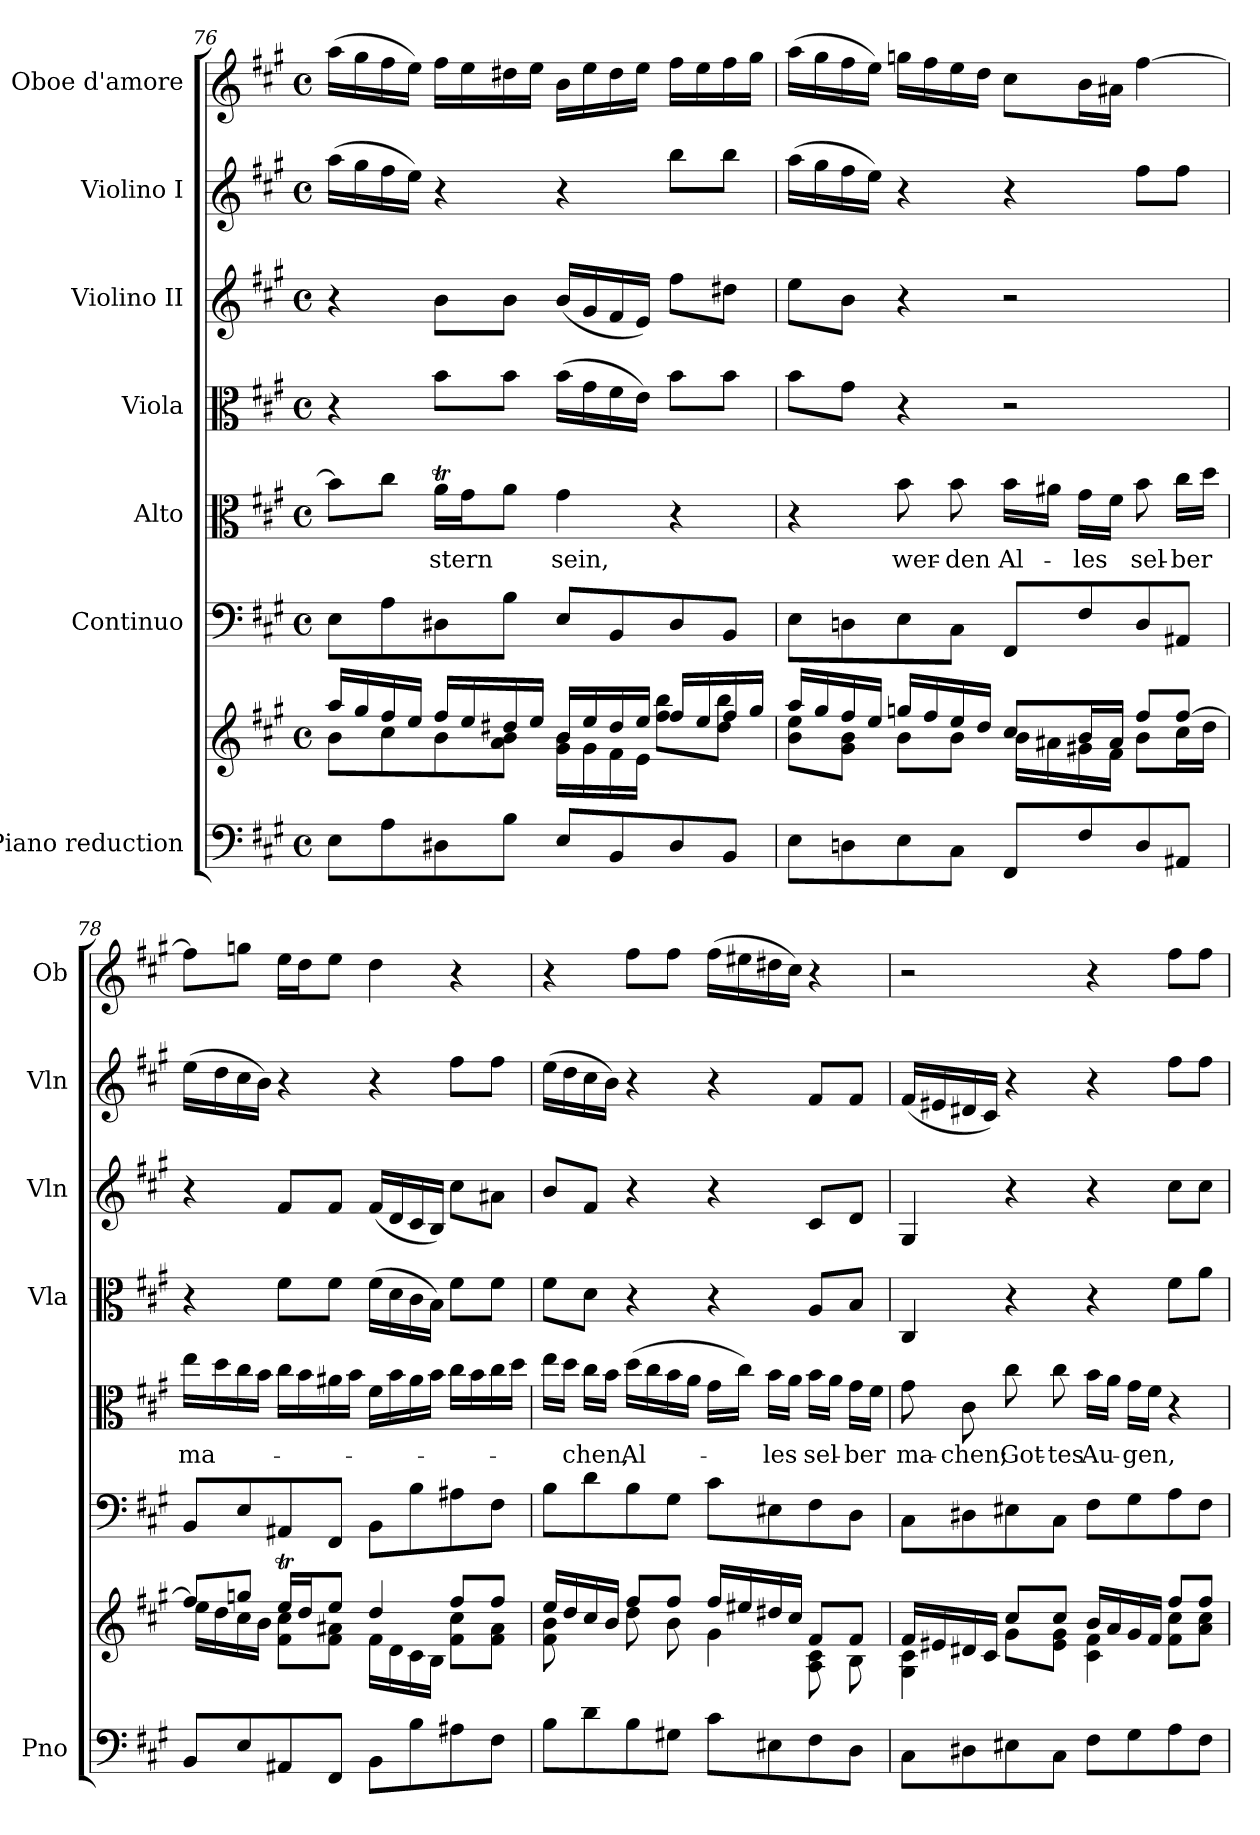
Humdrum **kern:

**kern	**kern	**kern	**kern	**text	**kern	**kern	**kern	**kern
*part7	*part7	*part6	*part5	*part5	*part4	*part3	*part2	*part1
*staff8	*staff7	*staff6	*staff5	*staff5	*staff4	*staff3	*staff2	*staff1
*I"Piano reduction	*	*I"Continuo	*I"Alto	*	*I"Viola	*I"Violino II	*I"Violino I	*I"Oboe d'amore
*I'Pno	*	*	*	*	*I'Vla	*I'Vln	*I'Vln	*I'Ob
!!LO:LB:g=z
*clefF4	*clefG2	*clefF4	*clefC3	*	*clefC3	*clefG2	*clefG2	*clefG2
*k[f#c#g#]	*k[f#c#g#]	*k[f#c#g#]	*k[f#c#g#]	*	*k[f#c#g#]	*k[f#c#g#]	*k[f#c#g#]	*k[f#c#g#]
*M4/4	*M4/4	*M4/4	*M4/4	*	*M4/4	*M4/4	*M4/4	*M4/4
*met(c)	*met(c)	*met(c)	*met(c)	*	*met(c)	*met(c)	*met(c)	*met(c)
=76	=76	=76	=76	=76	=76	=76	=76	=76
*	*^	*	*	*	*	*	*	*
8E\L	16aa/LL	8b\L	8E\L	8b\L]	.	4r	4r	(16aa\LL	(16aa\LL
.	16gg#/	.	.	.	.	.	.	16gg#\	16gg#\
8A\	16ff#/	8cc#\	8A\	8cc#\J	.	.	.	16ff#\	16ff#\
.	16ee/JJ	.	.	.	.	.	.	16ee\JJ)	16ee\JJ)
!	!	!	!	!	!LO:LY:b	!	!	!	!
8D#X\	16ff#/LL	8b\	8D#X\	16aT\LL	-stern	8b\L	8b\L	4r	16ff#\LL
.	16ee/	.	.	16g#\J	.	.	.	.	16ee\
8B\J	16dd#X/	8a\ 8b\J	8B\J	8a\J	.	8b\J	8b\J	.	16dd#X\
.	16ee/JJ	.	.	.	.	.	.	.	16ee\JJ
!	!	!	!	!	!LO:LY:b	!	!	!	!
8E/L	16b/LL	16g#\ 16b\LL	8E/L	4g#\	sein,	(16b\LL	(16b/LL	4r	16b\LL
.	16ee/	16g#\	.	.	.	16g#\	16g#/	.	16ee\
8BB/	16dd#/	16f#\	8BB/	.	.	16f#\	16f#/	.	16dd#\
.	16ee/JJ	16e\JJ	.	.	.	16e\JJ)	16e/JJ)	.	16ee\JJ
8D#/	16ff#/LL	8ff#\ 8bb\L	8D#/	4r	.	8b\L	8ff#\L	8bb\L	16ff#\LL
.	16ee/	.	.	.	.	.	.	.	16ee\
8BB/J	16ff#/	8dd#\ 8bb\J	8BB/J	.	.	8b\J	8dd#X\J	8bb\J	16ff#\
.	16gg#/JJ	.	.	.	.	.	.	.	16gg#\JJ
=77	=77	=77	=77	=77	=77	=77	=77	=77	=77
8E\L	16aa/LL	8b\ 8ee\L	8E\L	4r	.	8b\L	8ee\L	(16aa\LL	(16aa\LL
.	16gg#/	.	.	.	.	.	.	16gg#\	16gg#\
8Dn\	16ff#/	8g#\ 8b\J	8Dn\	.	.	8g#\J	8b\J	16ff#\	16ff#\
.	16ee/JJ	.	.	.	.	.	.	16ee\JJ)	16ee\JJ)
!	!	!	!	!	!LO:LY:b	!	!	!	!
8E\	16ggn/LL	8b\L	8E\	8b\	wer-	4r	4r	4r	16ggn\LL
.	16ff#/	.	.	.	.	.	.	.	16ff#\
!	!	!	!	!	!LO:LY:b	!	!	!	!
8C#\J	16ee/	8b\J	8C#\J	8b\	-den	.	.	.	16ee\
.	16dd/JJ	.	.	.	.	.	.	.	16dd\JJ
!	!	!	!	!	!LO:LY:b	!	!	!	!
8FF#/L	8cc#/L	16b\LL	8FF#/L	16b\LL	Al-	2r	2r	4r	8cc#\L
.	.	16a#X\	.	16a#X\JJ	.	.	.	.	.
!	!	!	!	!	!LO:LY:b	!	!	!	!
8F#/	16b/L	16g#X\	8F#/	16g#\LL	-les	.	.	.	16b\L
.	16a#/JJ	16f#\JJ	.	16f#\JJ	.	.	.	.	16a#X\JJ
!	!	!	!	!	!LO:LY:b	!	!	!	!
8D/	8ff#/L	8b\L	8D/	8b\	sel-	.	.	8ff#\L	[4ff#\
!	!	!	!	!	!LO:LY:b	!	!	!	!
8AA#X/J	[8ff#/J	16cc#\L	8AA#X/J	16cc#\LL	-ber	.	.	8ff#\J	.
.	.	16dd\JJ	.	16dd\JJ	.	.	.	.	.
=78	=78	=78	=78	=78	=78	=78	=78	=78	=78
!	!	!	!	!	!LO:LY:b	!	!	!	!
8BB/L	8ff#/L]	16ee\LL	8BB/L	16ee\LL	ma-	4r	4r	(16ee\LL	8ff#\L]
.	.	16dd\	.	16dd\	.	.	.	16dd\	.
8E/	8ggn/J	16cc#\	8E/	16cc#\	.	.	.	16cc#\	8ggn\J
.	.	16b\JJ	.	16b\JJ	.	.	.	16b\JJ)	.
8AA#X/	16eeT/LL	8f#\ 8cc#\L	8AA#X/	16cc#\LL	.	8f#\L	8f#/L	4r	16ee\LL
.	16dd/J	.	.	16b\	.	.	.	.	16dd\J
8FF#/J	8ee/J	8f#\ 8a#X\J	8FF#/J	16a#X\	.	8f#\J	8f#/J	.	8ee\J
.	.	.	.	16b\JJ	.	.	.	.	.
8BB\L	4dd/	16f#\LL	8BB\L	16f#\LL	.	(16f#\LL	(16f#/LL	4r	4dd\
.	.	16d\	.	16b\	.	16d\	16d/	.	.
8B\	.	16c#\	8B\	16a#\	.	16c#\	16c#/	.	.
.	.	16B\JJ	.	16b\JJ	.	16B\JJ)	16B/JJ)	.	.
8A#X\	8ff#/L	8f#\ 8cc#\L	8A#X\	16cc#\LL	.	8f#\L	8cc#\L	8ff#\L	4r
.	.	.	.	16b\	.	.	.	.	.
8F#\J	8ff#/J	8f#\ 8a#\J	8F#\J	16cc#\	.	8f#\J	8a#X\J	8ff#\J	.
.	.	.	.	16dd\JJ	.	.	.	.	.
!!LO:PB:g=z
=79	=79	=79	=79	=79	=79	=79	=79	=79	=79
*^	*	*	*	*	*	*	*	*	*
8ryy	8B\L	16ee/LL	8f#\ 8b\L	8B\L	16ee\LL	.	8f#\L	8b/L	(16ee\LL	4r
.	.	16dd/	.	.	16dd\JJ	.	.	.	16dd\	.
!	!	!	!	!	!	!LO:LY:b	!	!	!	!
8f#/J	8d\	16cc#/	8ryy	8d\	16cc#\LL	-chen,	8d\J	8f#/J	16cc#\	.
.	.	16b/JJ	.	.	16b\JJ	.	.	.	16b\JJ)	.
!	!	!	!	!	!	!LO:LY:b	!	!	!	!
2.ryy	8B\	8ff#/L	8dd\L	8B\	(16dd\LL	Al-	4r	4r	4r	8ff#\L
.	.	.	.	.	16cc#\	.	.	.	.	.
.	8G#X\J	8ff#/J	8b\J	8G#\J	16b\	.	.	.	.	8ff#\J
.	.	.	.	.	16a\JJ	.	.	.	.	.
.	8c#\L	16ff#/LL	4g#\	8c#\L	16g#\LL	.	4r	4r	4r	(16ff#\LL
.	.	16ee#X/	.	.	16cc#\JJ)	.	.	.	.	16ee#X\
!	!	!	!	!	!	!LO:LY:b	!	!	!	!
.	8E#X\	16dd#X/	.	8E#X\	16b\LL	-les	.	.	.	16dd#X\
.	.	16cc#/JJ	.	.	16a\JJ	.	.	.	.	16cc#\JJ)
!	!	!	!	!	!	!LO:LY:b	!	!	!	!
.	8F#\	8f#/L	8A\ 8c#\L	8F#\	16b\LL	sel-	8A/L	8c#/L	8f#/L	4r
.	.	.	.	.	16a\JJ	.	.	.	.	.
!	!	!	!	!	!	!LO:LY:b	!	!	!	!
.	8D\J	8f#/J	8B\J	8D\J	16g#\LL	-ber	8B/J	8d/J	8f#/J	.
.	.	.	.	.	16f#\JJ	.	.	.	.	.
*v	*v	*	*	*	*	*	*	*	*	*
=80	=80	=80	=80	=80	=80	=80	=80	=80	=80
!	!	!	!	!	!LO:LY:b	!	!	!	!
8C#\L	16f#/LL	4G#\ 4c#\	8C#\L	8g#\	ma-	4C#/	4G#/	(16f#/LL	2r
.	16e#X/	.	.	.	.	.	.	16e#X/	.
!	!	!	!	!	!LO:LY:b	!	!	!	!
8D#X\	16d#X/	.	8D#X\	8c#\	-chen;	.	.	16d#X/	.
.	16c#/JJ	.	.	.	.	.	.	16c#/JJ)	.
!	!	!	!	!	!LO:LY:b	!	!	!	!
8E#X\	8cc#/L	8g#\L	8E#X\	8cc#\	Got-	4r	4r	4r	.
!	!	!	!	!	!LO:LY:b	!	!	!	!
8C#\J	8cc#/J	8e#\ 8g#\J	8C#\J	8cc#\	-tes	.	.	.	.
!	!	!	!	!	!LO:LY:b	!	!	!	!
8F#\L	16b/LL	4c#\ 4f#\	8F#\L	16b\LL	Au-	4r	4r	4r	4r
.	16a/	.	.	16a\JJ	.	.	.	.	.
!	!	!	!	!	!LO:LY:b	!	!	!	!
8G#\	16g#/	.	8G#\	16g#\LL	-gen,	.	.	.	.
.	16f#/JJ	.	.	16f#\JJ	.	.	.	.	.
8A\	8ff#/L	8f#\ 8cc#\L	8A\	4r	.	8f#\L	8cc#\L	8ff#\L	8ff#\L
8F#\J	8ff#/J	8a\ 8cc#\J	8F#\J	.	.	8a\J	8cc#\J	8ff#\J	8ff#\J
*	*v	*v	*	*	*	*	*	*	*
=	=	=	=	=	=	=	=	=
*-	*-	*-	*-	*-	*-	*-	*-	*-
